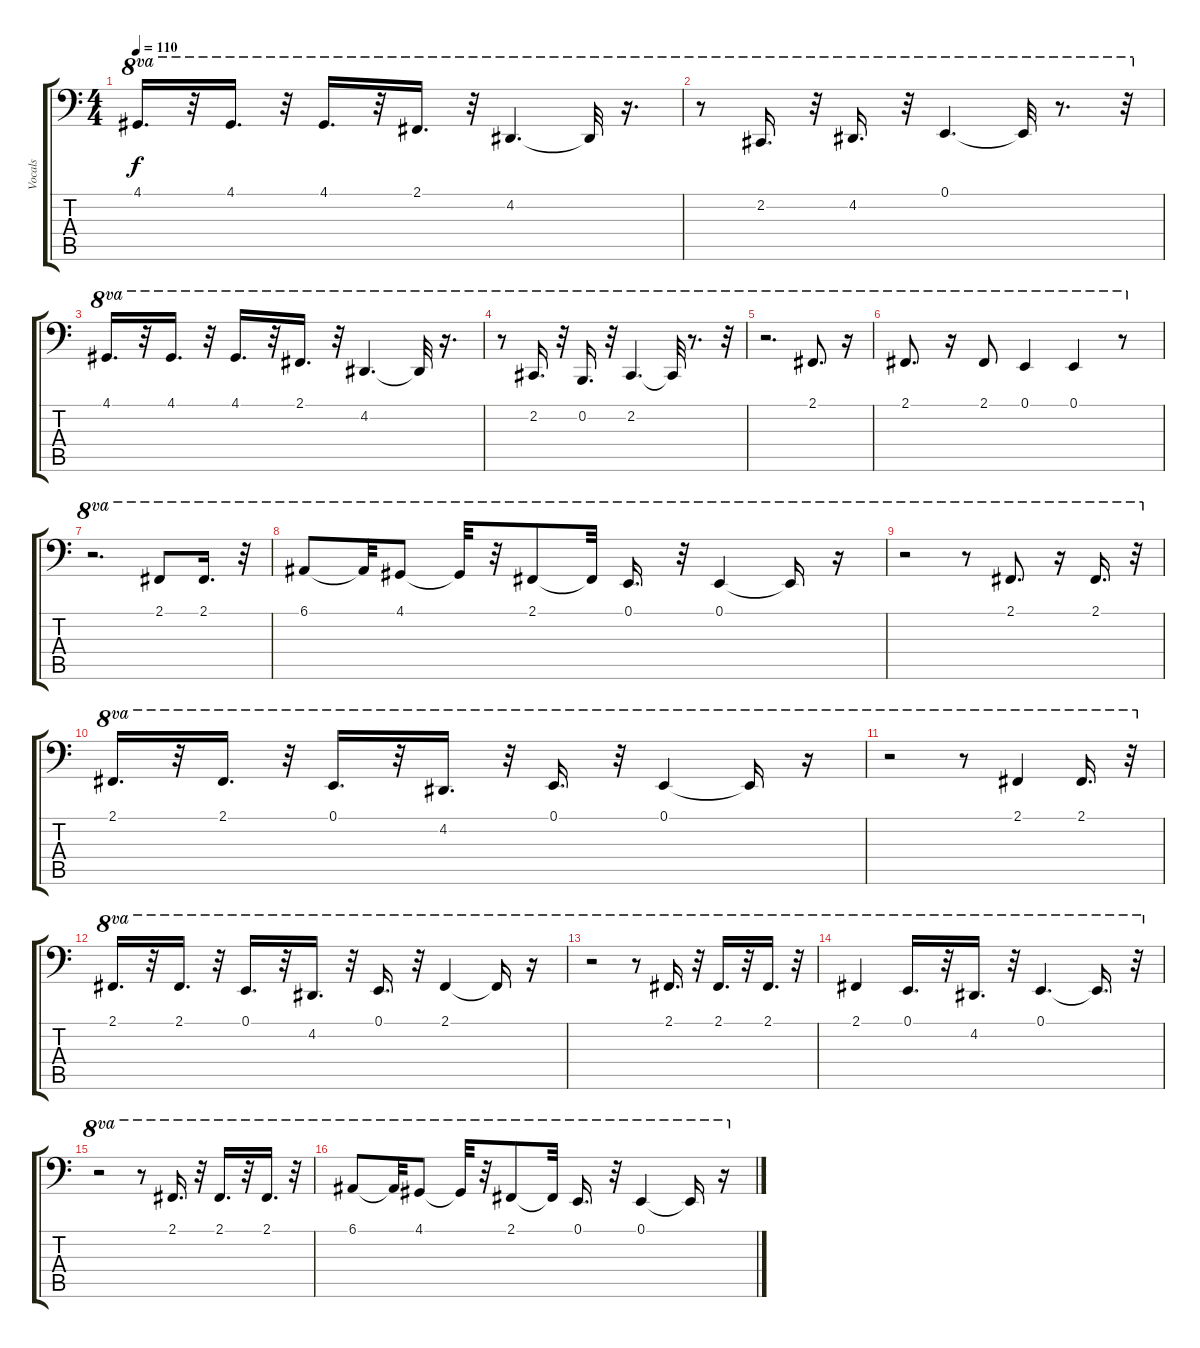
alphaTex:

\track ("Vocals" "Vocals") {instrument baritonesax}
\staff {score tabs}
\tuning (E3 B2 G2 D2 A1 E1) {hide}
\ts (4 4)
\tempo 110
\clef f4
\ks c
4.1.16{d ot 8va dy f} r.32{ot 8va} 4.1.16{d ot 8va} r.32{ot 8va} 4.1.16{d ot 8va} r.32{ot 8va} 2.1.16{d ot 8va} r.32{ot 8va} 4.2.4{d ot 8va} 4.2{t}.32{ot 8va} r.16{d ot 8va} |
r.8{ot 8va} 2.2.16{d ot 8va} r.32{ot 8va} 4.2.16{d ot 8va} r.32{ot 8va} 0.1.4{d ot 8va} 0.1{t}.32{ot 8va} r.8{d ot 8va} r.32{ot 8va} |
4.1.16{d ot 8va} r.32{ot 8va} 4.1.16{d ot 8va} r.32{ot 8va} 4.1.16{d ot 8va} r.32{ot 8va} 2.1.16{d ot 8va} r.32{ot 8va} 4.2.4{d ot 8va} 4.2{t}.32{ot 8va} r.16{d ot 8va} |
r.8{ot 8va} 2.2.16{d ot 8va} r.32{ot 8va} 0.2.16{d ot 8va} r.32{ot 8va} 2.2.4{d ot 8va} 2.2{t}.32{ot 8va} r.8{d ot 8va} r.32{ot 8va} |
r.2{d ot 8va} 2.1.8{d ot 8va} r.16{ot 8va} |
2.1.8{d ot 8va} r.16{ot 8va} 2.1.8{ot 8va} 0.1.4{ot 8va} 0.1.4{ot 8va} r.8{ot 8va} |
r.2{d ot 8va} 2.1.8{ot 8va} 2.1.16{d ot 8va} r.32{ot 8va} |
6.1.8{ot 8va} 6.1{t}.32{ot 8va} 4.1.8{ot 8va} 4.1{t}.32{ot 8va} r.32{ot 8va} 2.1.8{ot 8va} 2.1{t}.32{ot 8va} 0.1.16{d ot 8va} r.32{ot 8va} 0.1.4{ot 8va} 0.1{t}.16{ot 8va} r.16{ot 8va} |
r.2{ot 8va} r.8{ot 8va} 2.1.8{d ot 8va} r.16{ot 8va} 2.1.16{d ot 8va} r.32{ot 8va} |
2.1.16{d ot 8va} r.32{ot 8va} 2.1.16{d ot 8va} r.32{ot 8va} 0.1.16{d ot 8va} r.32{ot 8va} 4.2.16{d ot 8va} r.32{ot 8va} 0.1.16{d ot 8va} r.32{ot 8va} 0.1.4{ot 8va} 0.1{t}.16{ot 8va} r.16{ot 8va} |
r.2{ot 8va} r.8{ot 8va} 2.1.4{ot 8va} 2.1.16{d ot 8va} r.32{ot 8va} |
2.1.16{d ot 8va} r.32{ot 8va} 2.1.16{d ot 8va} r.32{ot 8va} 0.1.16{d ot 8va} r.32{ot 8va} 4.2.16{d ot 8va} r.32{ot 8va} 0.1.16{d ot 8va} r.32{ot 8va} 2.1.4{ot 8va} 2.1{t}.16{ot 8va} r.16{ot 8va} |
r.2{ot 8va} r.8{ot 8va} 2.1.16{d ot 8va} r.32{ot 8va} 2.1.16{d ot 8va} r.32{ot 8va} 2.1.16{d ot 8va} r.32{ot 8va} |
2.1.4{ot 8va} 0.1.16{d ot 8va} r.32{ot 8va} 4.2.16{d ot 8va} r.32{ot 8va} 0.1.4{d ot 8va} 0.1{t}.16{d ot 8va} r.32{ot 8va} |
r.2{ot 8va} r.8{ot 8va} 2.1.16{d ot 8va} r.32{ot 8va} 2.1.16{d ot 8va} r.32{ot 8va} 2.1.16{d ot 8va} r.32{ot 8va} |
6.1.8{ot 8va} 6.1{t}.32{ot 8va} 4.1.8{ot 8va} 4.1{t}.32{ot 8va} r.32{ot 8va} 2.1.8{ot 8va} 2.1{t}.32{ot 8va} 0.1.16{d ot 8va} r.32{ot 8va} 0.1.4{ot 8va} 0.1{t}.16{ot 8va} r.16{ot 8va}
